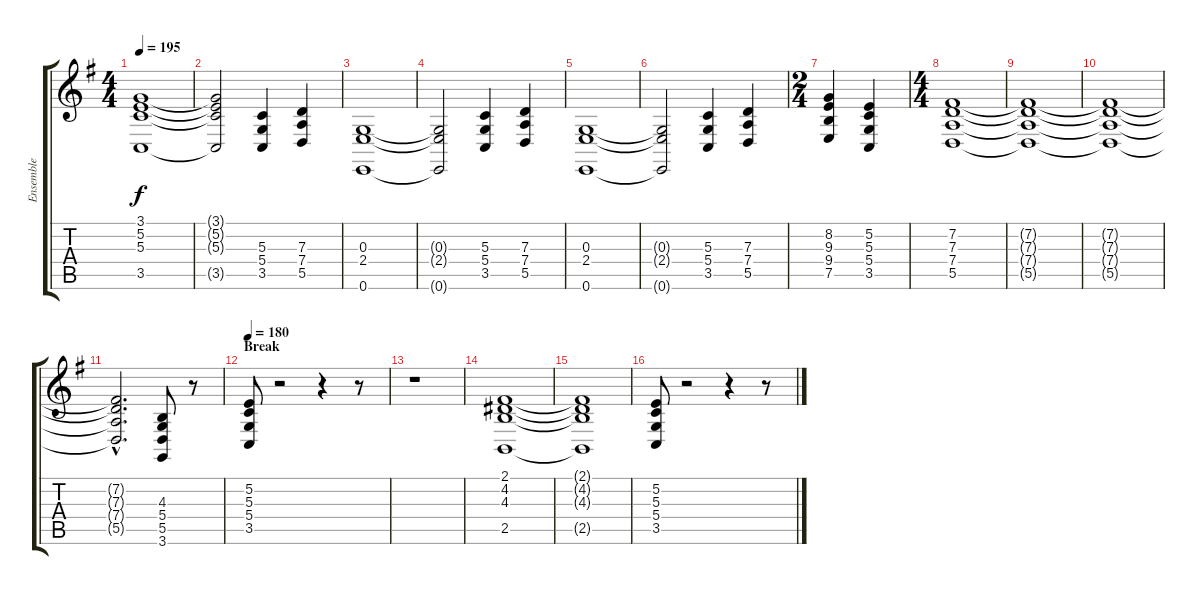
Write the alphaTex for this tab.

\track ("Ensemble" "Ensemble") {instrument stringensemble1}
\staff {score tabs}
\tuning (E4 B3 G3 D3 A2 E2) {hide}
\ts (4 4)
\tempo 195
\clef g2
\ks eminor
(3.1 5.2 5.3 3.5).1{dy f} |
(3.1{t} 5.2{t} 5.3{t} 3.5{t}).2 (5.3 5.4 3.5).4 (7.3 7.4 5.5).4 |
(0.3 2.4 0.6).1 |
(0.3{t} 2.4{t} 0.6{t}).2 (5.3 5.4 3.5).4 (7.3 7.4 5.5).4 |
(0.3 2.4 0.6).1 |
(0.3{t} 2.4{t} 0.6{t}).2 (5.3 5.4 3.5).4 (7.3 7.4 5.5).4 |
\ts (2 4)
(8.2 9.3 9.4 7.5).4 (5.2 5.3 5.4 3.5).4 |
\ts (4 4)
(7.2 7.3 7.4 5.5).1 |
(7.2{t} 7.3{t} 7.4{t} 5.5{t}).1 |
(7.2{t} 7.3{t} 7.4{t} 5.5{t}).1 |
(7.2{hac t} 7.3{hac t} 7.4{hac t} 5.5{hac t}).2{d} (4.3 5.4 5.5 3.6).8 r.8 |
\section ("" "Break")
\tempo 180
(5.2 5.3 5.4 3.5).8 r.2 r.4 r.8 |
r.1 |
(2.1 4.2 4.3 2.5).1 |
(2.1{t} 4.2{t} 4.3{t} 2.5{t}).1 |
(5.2 5.3 5.4 3.5).8 r.2 r.4 r.8
